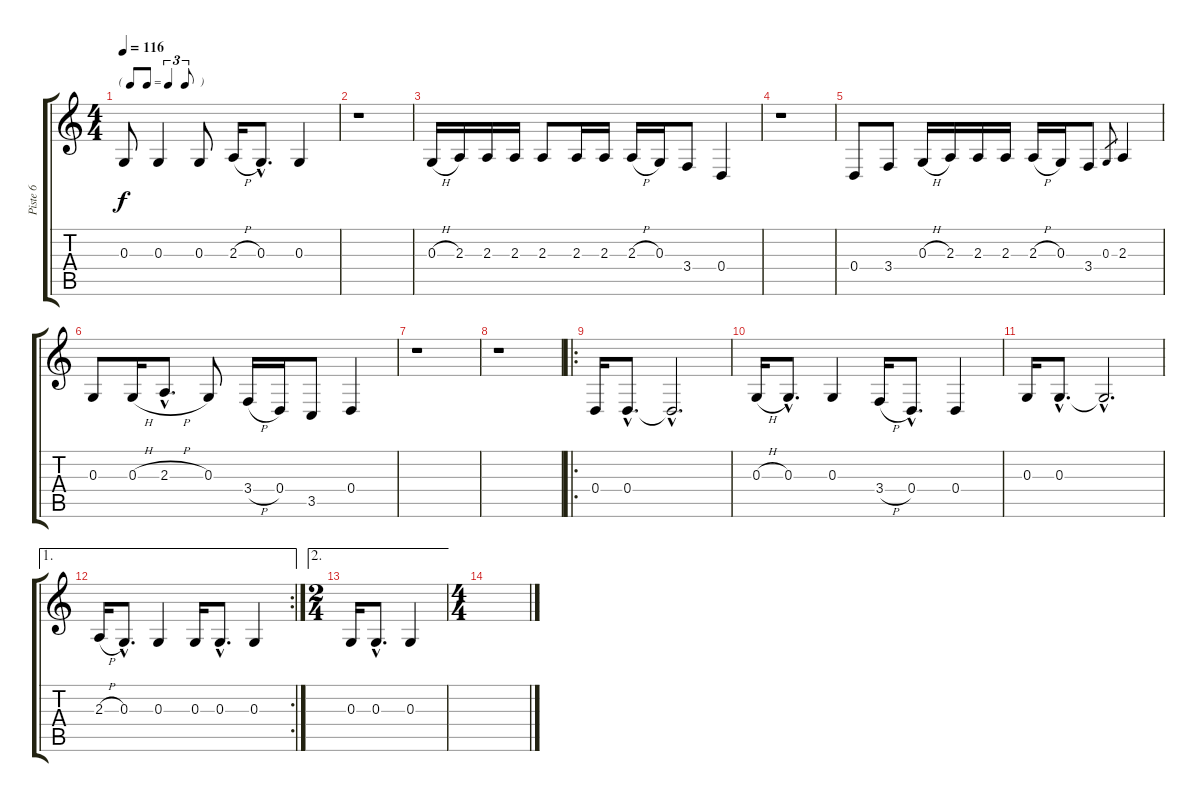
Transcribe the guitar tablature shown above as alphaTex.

\track ("Piste 6" "Piste 6") {instrument lead5charang}
\staff {score tabs}
\tuning (E4 B3 G3 D3 A2 E2) {hide}
\ts (4 4)
\tf triplet8th
\tempo 116
\clef g2
\ks c
0.3.8{dy f} 0.3.4 0.3.8 2.3{h}.16 0.3{hac}.8{d} 0.3.4 |
r.1 |
0.3{h}.16 2.3.16 2.3.16 2.3.16 2.3.8 2.3.16 2.3.16 2.3{h}.16 0.3.16 3.4.8 0.4.4 |
r.1 |
0.4.8 3.4.8 0.3{h}.16 2.3.16 2.3.16 2.3.16 2.3{h}.16 0.3.16 3.4.8 0.3.8{gr} 2.3.4 |
0.3.8 0.3{h}.16 2.3{h hac}.8{d} 0.3.8 3.4{h}.16 0.4.16 3.5.8 0.4.4 |
r.1 |
r.1 |
\ro
0.4.16 0.4{hac}.8{d} 0.4{hac t}.2{d} |
0.3{h}.16 0.3{hac}.8{d} 0.3.4 3.4{h}.16 0.4{hac}.8{d} 0.4.4 |
0.3.16 0.3{hac}.8{d} 0.3{hac t}.2{d} |
\ae 1
\rc 2
2.3{h}.16 0.3{hac}.8{d} 0.3.4 0.3.16 0.3{hac}.8{d} 0.3.4 |
\ae 2
\ts (2 4)
0.3.16 0.3{hac}.8{d} 0.3.4 |
\ts (4 4)
